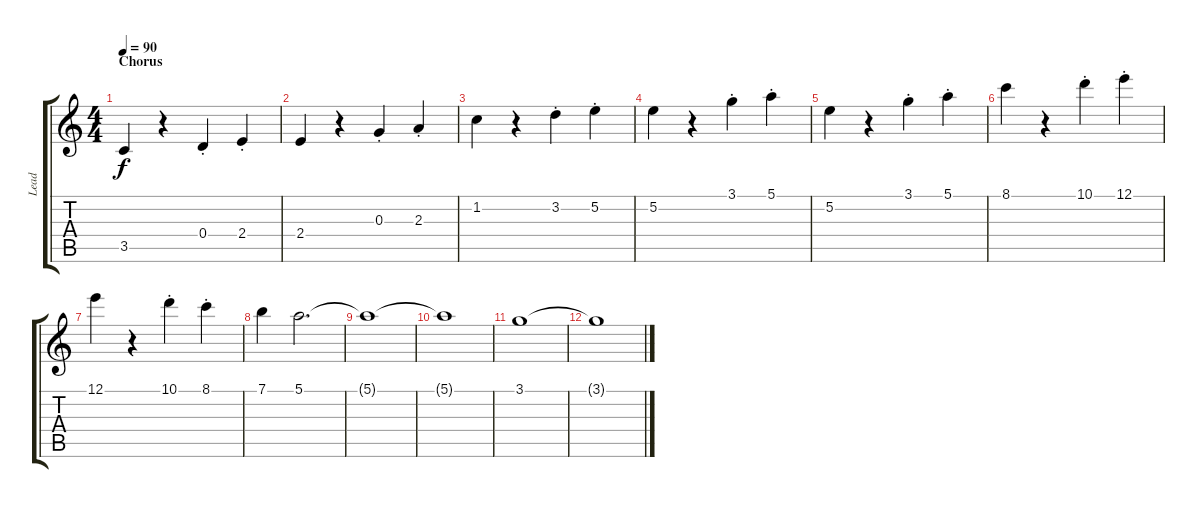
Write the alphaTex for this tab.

\track ("Lead" "Lead") {instrument distortionguitar}
\staff {score tabs}
\tuning (E4 B3 G3 D3 A2 E2) {hide}
\ts (4 4)
\section ("" "Chorus")
\tempo 90
\clef g2
\ks c
3.5.4{dy f} r.4 0.4{st}.4 2.4{st}.4 |
2.4.4 r.4 0.3{st}.4 2.3{st}.4 |
1.2.4 r.4 3.2{st}.4 5.2{st}.4 |
5.2.4 r.4 3.1{st}.4 5.1{st}.4 |
5.2.4 r.4 3.1{st}.4 5.1{st}.4 |
8.1.4 r.4 10.1{st}.4 12.1{st}.4 |
12.1.4 r.4 10.1{st}.4 8.1{st}.4 |
7.1.4 5.1.2{d} |
5.1{t}.1 |
5.1{t}.1 |
3.1.1 |
3.1{t}.1
